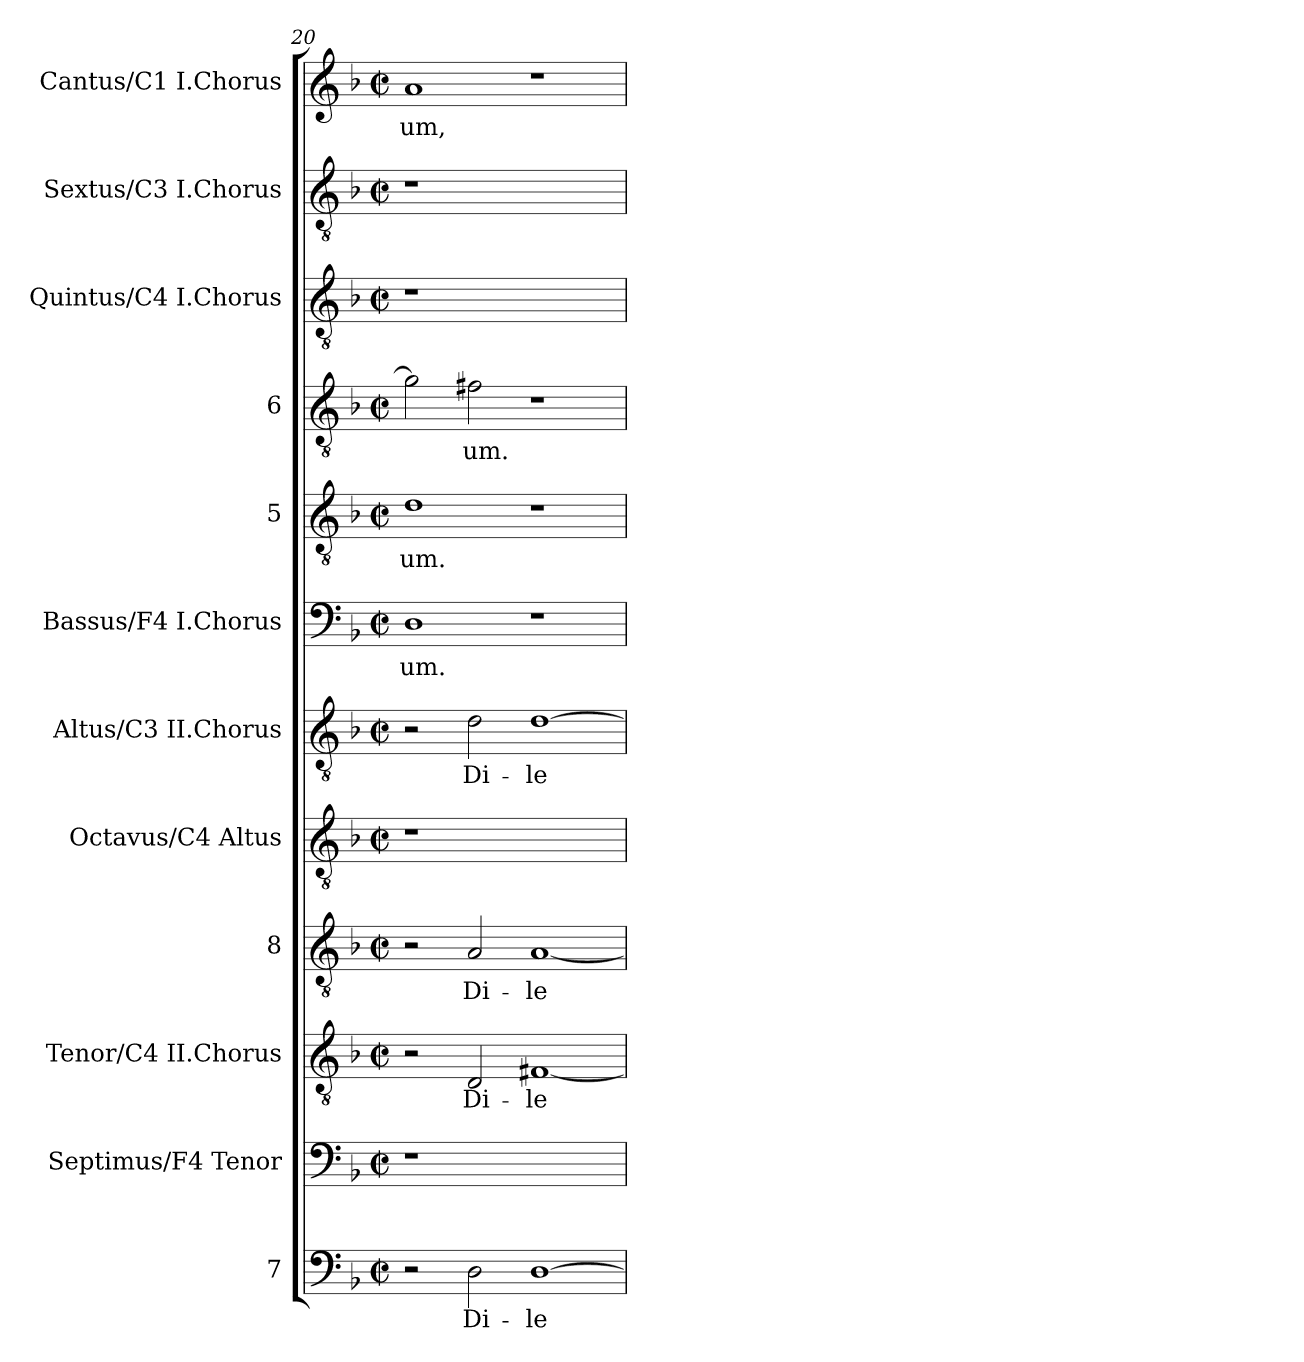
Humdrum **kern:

**kern	**text	**kern	**kern	**text	**kern	**text	**kern	**kern	**text	**kern	**text	**kern	**text	**kern	**text	**kern	**kern	**kern	**text
*part12	*part12	*part11	*part10	*part10	*part9	*part9	*part8	*part7	*part7	*part6	*part6	*part5	*part5	*part4	*part4	*part3	*part2	*part1	*part1
*staff12	*staff12	*staff11	*staff10	*staff10	*staff9	*staff9	*staff8	*staff7	*staff7	*staff6	*staff6	*staff5	*staff5	*staff4	*staff4	*staff3	*staff2	*staff1	*staff1
*I"7	*	*I"Septimus/F4  Tenor	*I"Tenor/C4  II.Chorus	*	*I"8	*	*I"Octavus/C4  Altus	*I"Altus/C3  II.Chorus	*	*I"Bassus/F4  I.Chorus	*	*I"5	*	*I"6	*	*I"Quintus/C4  I.Chorus	*I"Sextus/C3  I.Chorus	*I"Cantus/C1  I.Chorus	*
*	*	*	*I'T	*	*	*	*	*I'A	*	*I'B	*	*	*	*	*	*	*	*I'C	*
*clefF4	*	*clefF4	*clefGv2	*	*clefGv2	*	*clefGv2	*clefGv2	*	*clefF4	*	*clefGv2	*	*clefGv2	*	*clefGv2	*clefGv2	*clefG2	*
*k[b-]	*	*k[b-]	*k[b-]	*	*k[b-]	*	*k[b-]	*k[b-]	*	*k[b-]	*	*k[b-]	*	*k[b-]	*	*k[b-]	*k[b-]	*k[b-]	*
*F:	*	*F:	*F:	*	*F:	*	*F:	*F:	*	*F:	*	*F:	*	*F:	*	*F:	*F:	*F:	*
*M2/2	*	*M2/2	*M2/2	*	*M2/2	*	*M2/2	*M2/2	*	*M2/2	*	*M2/2	*	*M2/2	*	*M2/2	*M2/2	*M2/2	*
*met(c|)	*	*met(c|)	*met(c|)	*	*met(c|)	*	*met(c|)	*met(c|)	*	*met(c|)	*	*met(c|)	*	*met(c|)	*	*met(c|)	*met(c|)	*met(c|)	*
=20	=20	=20	=20	=20	=20	=20	=20	=20	=20	=20	=20	=20	=20	=20	=20	=20	=20	=20	=20
!	!	!	!	!	!	!	!	!	!	!	!LO:LY:b:cj	!	!LO:LY:b:cj	!	!LO:LY:b:cj	!	!	!	!LO:LY:b:cj
2r	.	1r	2r	.	2r	.	1r	2r	.	1D	-um.	1d	-um.	2g\]	--	1r	1r	1a	-um,
!	!LO:LY:b:cj	!	!	!LO:LY:b:cj	!	!LO:LY:b:cj	!	!	!LO:LY:b:cj	!	!	!	!	!	!LO:LY:b:cj	!	!	!	!
2D\	Di-	.	2D/	Di-	2A/	Di-	.	2d\	Di-	.	.	.	.	2f#X\	-um.	.	.	.	.
!	!LO:LY:b:cj	!	!	!LO:LY:b:cj	!	!LO:LY:b:cj	!	!	!LO:LY:b:cj	!	!	!	!	!	!	!	!	!	!
[>1D	-le-	1ryy	[<1F#X	-le-	[<1A	-le-	1ryy	[>1d	-le-	1r	.	1r	.	1r	.	1ryy	1ryy	1r	.
=	=	=	=	=	=	=	=	=	=	=	=	=	=	=	=	=	=	=	=
*-	*-	*-	*-	*-	*-	*-	*-	*-	*-	*-	*-	*-	*-	*-	*-	*-	*-	*-	*-
